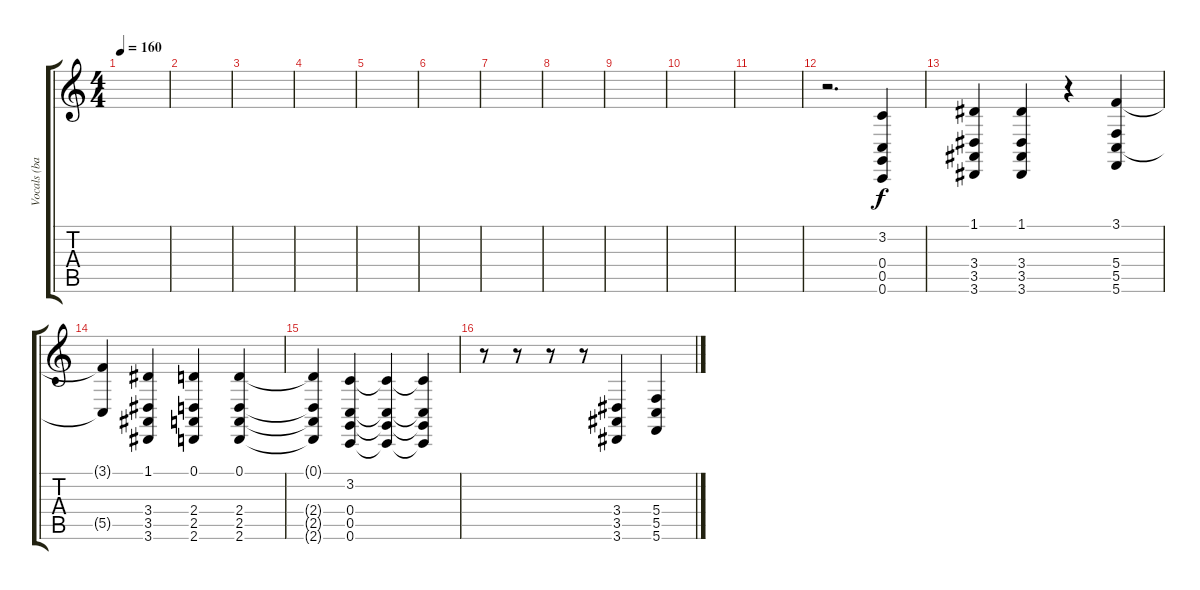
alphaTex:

\track ("Vocals (back-up)" "Vocals (ba") {instrument lead1square}
\staff {score tabs}
\tuning (D4 A3 F3 C3 G2 C2) {hide}
\ts (4 4)
\tempo 160
\clef g2
\ks c
|
|
|
|
|
|
|
|
|
|
|
r.2{d} (3.2 0.4 0.5 0.6).4 |
(1.1 3.4 3.5 3.6).4 (1.1 3.4 3.5 3.6).4 r.4 (3.1 5.4 5.5 5.6).4 |
(3.1{t} 5.5{t}).4 (1.1 3.4 3.5 3.6).4 (0.1 2.4 2.5 2.6).4 (0.1 2.4 2.5 2.6).4 |
(0.1{t} 2.4{t} 2.5{t} 2.6{t}).4 (3.2 0.4 0.5 0.6).4 (3.2{t} 0.4{t} 0.5{t} 0.6{t}).4 (3.2{t} 0.4{t} 0.5{t} 0.6{t}).4 |
r.8 r.8 r.8 r.8 (3.4 3.5 3.6).4 (5.4 5.5 5.6).4
